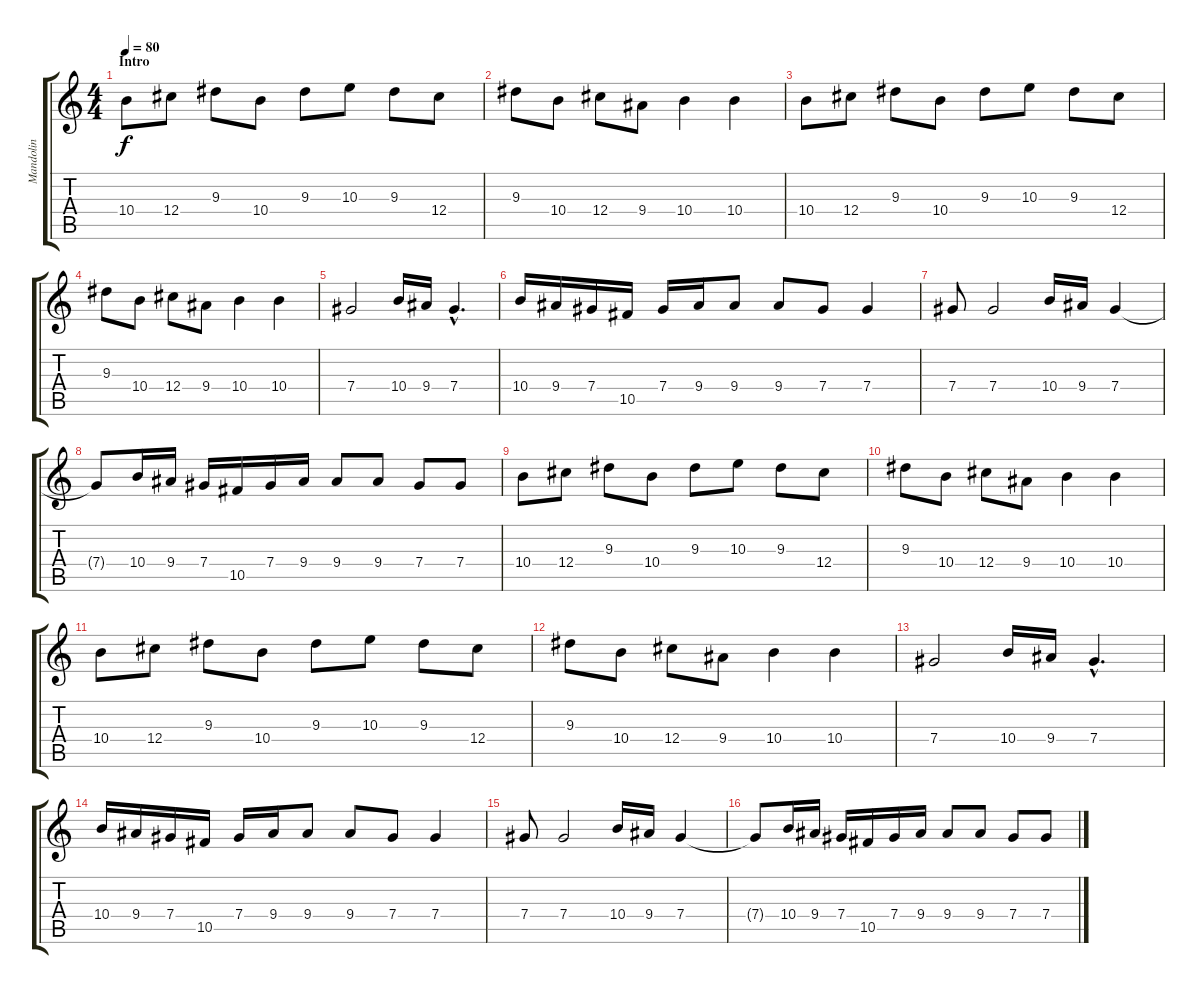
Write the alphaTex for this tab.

\track ("Mandolin " "Mandolin ") {instrument acousticguitarsteel}
\staff {score tabs}
\tuning (Eb4 Bb3 Gb3 Db3 Ab2 Eb2) {hide}
\ts (4 4)
\section ("" "Intro")
\tempo 80
\clef g2
\ks c
10.4.8{dy f instrument acousticguitarsteel} 12.4.8 9.3.8 10.4.8 9.3.8 10.3.8 9.3.8 12.4.8 |
9.3.8 10.4.8 12.4.8 9.4.8 10.4.4 10.4.4 |
10.4.8 12.4.8 9.3.8 10.4.8 9.3.8 10.3.8 9.3.8 12.4.8 |
9.3.8 10.4.8 12.4.8 9.4.8 10.4.4 10.4.4 |
7.4.2 10.4.16 9.4.16 7.4{hac}.4{d} |
10.4.16 9.4.16 7.4.16 10.5.16 7.4.16 9.4.16 9.4.8 9.4.8 7.4.8 7.4.4 |
7.4.8 7.4.2 10.4.16 9.4.16 7.4.4 |
7.4{t}.8 10.4.16 9.4.16 7.4.16 10.5.16 7.4.16 9.4.16 9.4.8 9.4.8 7.4.8 7.4.8 |
10.4.8 12.4.8 9.3.8 10.4.8 9.3.8 10.3.8 9.3.8 12.4.8 |
9.3.8 10.4.8 12.4.8 9.4.8 10.4.4 10.4.4 |
10.4.8 12.4.8 9.3.8 10.4.8 9.3.8 10.3.8 9.3.8 12.4.8 |
9.3.8 10.4.8 12.4.8 9.4.8 10.4.4 10.4.4 |
7.4.2 10.4.16 9.4.16 7.4{hac}.4{d} |
10.4.16 9.4.16 7.4.16 10.5.16 7.4.16 9.4.16 9.4.8 9.4.8 7.4.8 7.4.4 |
7.4.8 7.4.2 10.4.16 9.4.16 7.4.4 |
7.4{t}.8 10.4.16 9.4.16 7.4.16 10.5.16 7.4.16 9.4.16 9.4.8 9.4.8 7.4.8 7.4.8
